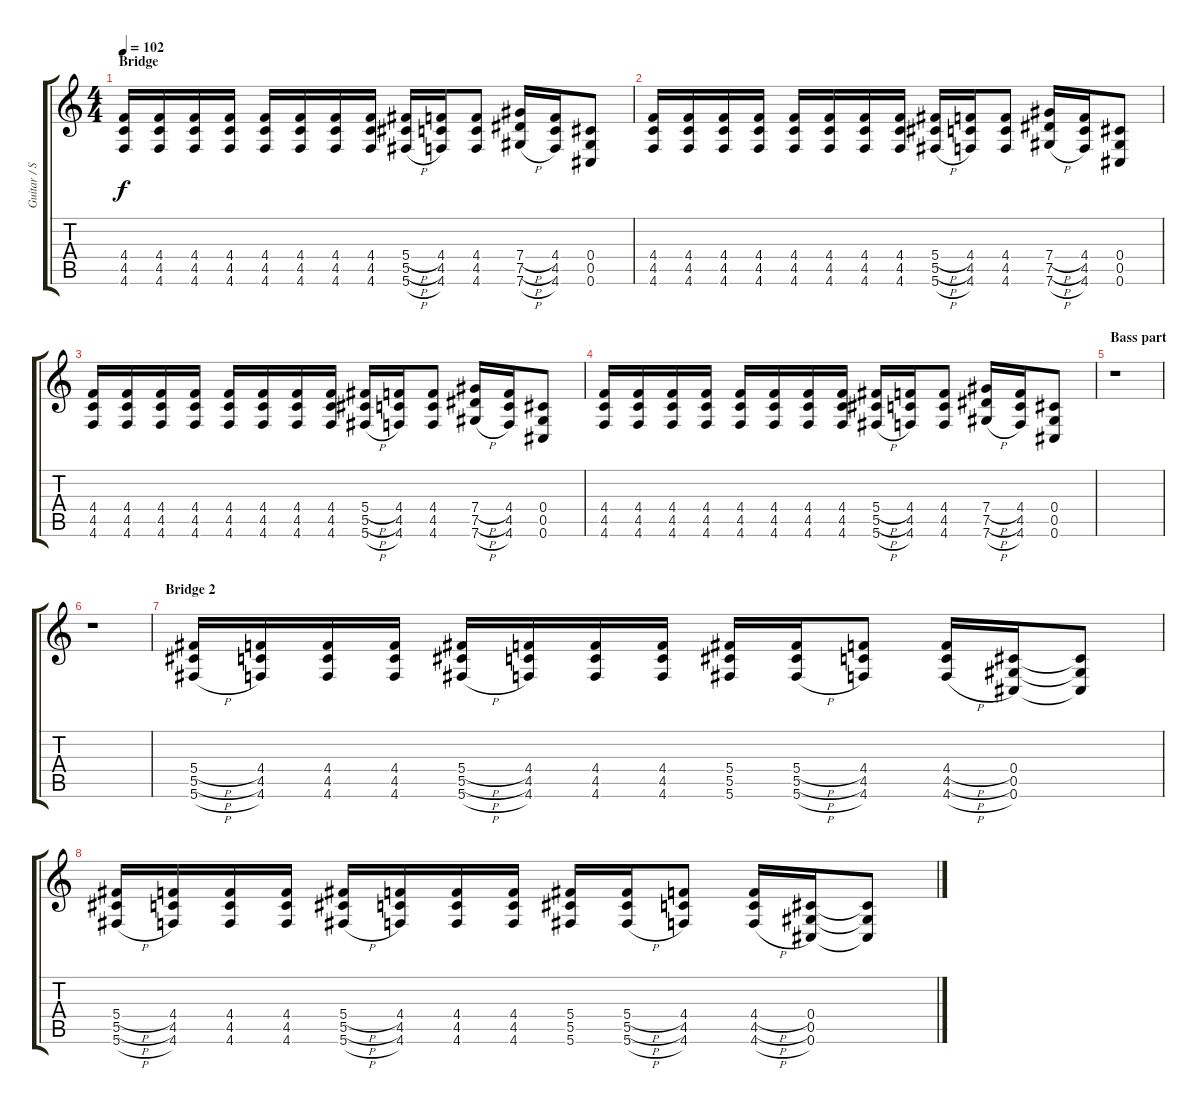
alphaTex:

\track ("Guitar / Stef Carpenter" "Guitar / S") {instrument distortionguitar}
\staff {score tabs}
\tuning (Eb4 Bb3 Gb3 Db3 Ab2 Db2) {hide}
\ts (4 4)
\section ("" "Bridge")
\tempo 102
\clef g2
\ks c
(4.4 4.5 4.6).16{dy f} (4.4 4.5 4.6).16 (4.4 4.5 4.6).16 (4.4 4.5 4.6).16 (4.4 4.5 4.6).16 (4.4 4.5 4.6).16 (4.4 4.5 4.6).16 (4.4 4.5 4.6).16 (5.4{h} 5.5{h} 5.6{h}).16 (4.4 4.5 4.6).16 (4.4 4.5 4.6).8 (7.4{h} 7.5{h} 7.6{h}).16 (4.4 4.5 4.6).16 (0.4 0.5 0.6).8 |
(4.4 4.5 4.6).16 (4.4 4.5 4.6).16 (4.4 4.5 4.6).16 (4.4 4.5 4.6).16 (4.4 4.5 4.6).16 (4.4 4.5 4.6).16 (4.4 4.5 4.6).16 (4.4 4.5 4.6).16 (5.4{h} 5.5{h} 5.6{h}).16 (4.4 4.5 4.6).16 (4.4 4.5 4.6).8 (7.4{h} 7.5{h} 7.6{h}).16 (4.4 4.5 4.6).16 (0.4 0.5 0.6).8 |
(4.4 4.5 4.6).16 (4.4 4.5 4.6).16 (4.4 4.5 4.6).16 (4.4 4.5 4.6).16 (4.4 4.5 4.6).16 (4.4 4.5 4.6).16 (4.4 4.5 4.6).16 (4.4 4.5 4.6).16 (5.4{h} 5.5{h} 5.6{h}).16 (4.4 4.5 4.6).16 (4.4 4.5 4.6).8 (7.4{h} 7.5{h} 7.6{h}).16 (4.4 4.5 4.6).16 (0.4 0.5 0.6).8 |
(4.4 4.5 4.6).16 (4.4 4.5 4.6).16 (4.4 4.5 4.6).16 (4.4 4.5 4.6).16 (4.4 4.5 4.6).16 (4.4 4.5 4.6).16 (4.4 4.5 4.6).16 (4.4 4.5 4.6).16 (5.4{h} 5.5{h} 5.6{h}).16 (4.4 4.5 4.6).16 (4.4 4.5 4.6).8 (7.4{h} 7.5{h} 7.6{h}).16 (4.4 4.5 4.6).16 (0.4 0.5 0.6).8 |
\section ("" "Bass part")
r.1 |
r.1 |
\section ("" "Bridge 2")
(5.4{h} 5.5{h} 5.6{h}).16 (4.4 4.5 4.6).16 (4.4 4.5 4.6).16 (4.4 4.5 4.6).16 (5.4{h} 5.5{h} 5.6{h}).16 (4.4 4.5 4.6).16 (4.4 4.5 4.6).16 (4.4 4.5 4.6).16 (5.4 5.5 5.6).16 (5.4{h} 5.5{h} 5.6{h}).16 (4.4 4.5 4.6).8 (4.4{h} 4.5{h} 4.6{h}).16 (0.4 0.5 0.6).16 (0.4{t} 0.5{t} 0.6{t}).8 |
(5.4{h} 5.5{h} 5.6{h}).16 (4.4 4.5 4.6).16 (4.4 4.5 4.6).16 (4.4 4.5 4.6).16 (5.4{h} 5.5{h} 5.6{h}).16 (4.4 4.5 4.6).16 (4.4 4.5 4.6).16 (4.4 4.5 4.6).16 (5.4 5.5 5.6).16 (5.4{h} 5.5{h} 5.6{h}).16 (4.4 4.5 4.6).8 (4.4{h} 4.5{h} 4.6{h}).16 (0.4 0.5 0.6).16 (0.4{t} 0.5{t} 0.6{t}).8
